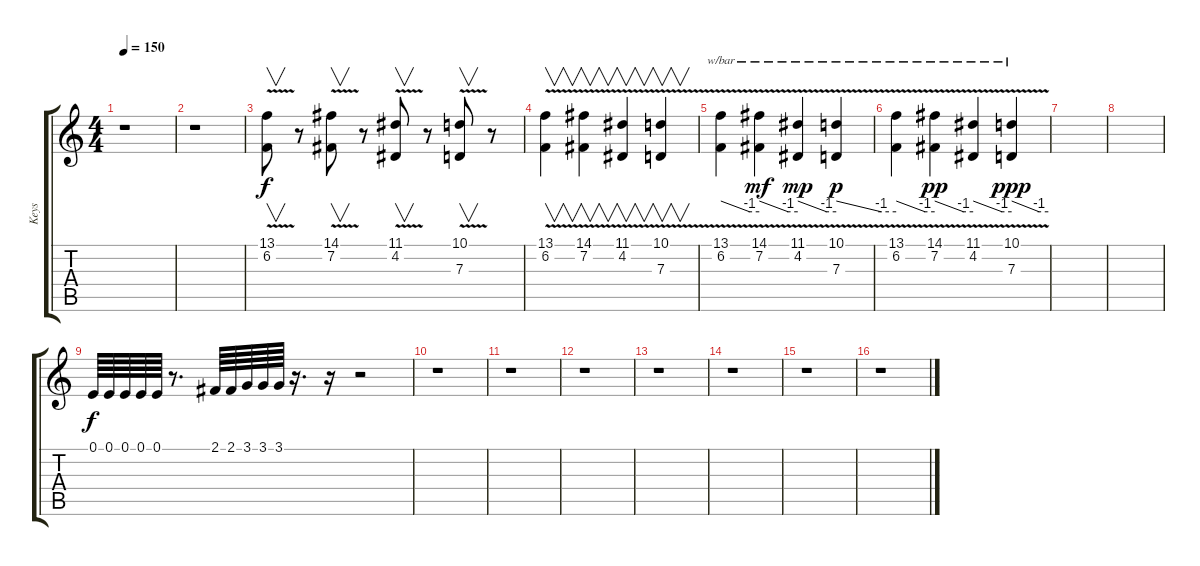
\track ("Keys" "Keys") {instrument synthbrass1}
\staff {score tabs}
\tuning (E4 B3 G3 D3 A2 E2) {hide}
\ts (4 4)
\tempo 150
\clef g2
\ks c
r.1{dy f} |
r.1 |
(13.1{v} 6.2).8{v} r.8 (14.1{v} 7.2).8{v} r.8 (11.1{v} 4.2).8{v} r.8 (10.1{v} 7.3).8{v} r.8 |
(13.1{v} 6.2).4{v} (14.1{v} 7.2).4{v} (11.1{v} 4.2).4{v} (10.1{v} 7.3).4{v} |
(13.1{v} 6.2).4{tbe (custom default 0 0 45 -4 60 -4)} (14.1{v} 7.2).4{tbe (custom default 0 0 45 -4 60 -4) dy mf} (11.1{v} 4.2).4{tbe (custom default 0 0 45 -4 60 -4) dy mp} (10.1{v} 7.3).4{tbe (custom default 0 0 45 -4 60 -4) dy p} |
(13.1{v} 6.2).4{tbe (custom default 0 0 45 -4 60 -4)} (14.1{v} 7.2).4{tbe (custom default 0 0 45 -4 60 -4) dy pp} (11.1{v} 4.2).4{tbe (custom default 0 0 45 -4 60 -4)} (10.1{v} 7.3).4{tbe (custom default 0 0 45 -4 60 -4) dy ppp} |
|
|
0.1.64{dy f} 0.1.64 0.1.64 0.1.64 0.1.64 r.8{d} 2.1.64 2.1.64 3.1.64 3.1.64 3.1.64 r.16{d} r.16 r.2 |
r.1 |
r.1 |
r.1 |
r.1 |
r.1 |
r.1 |
r.1
